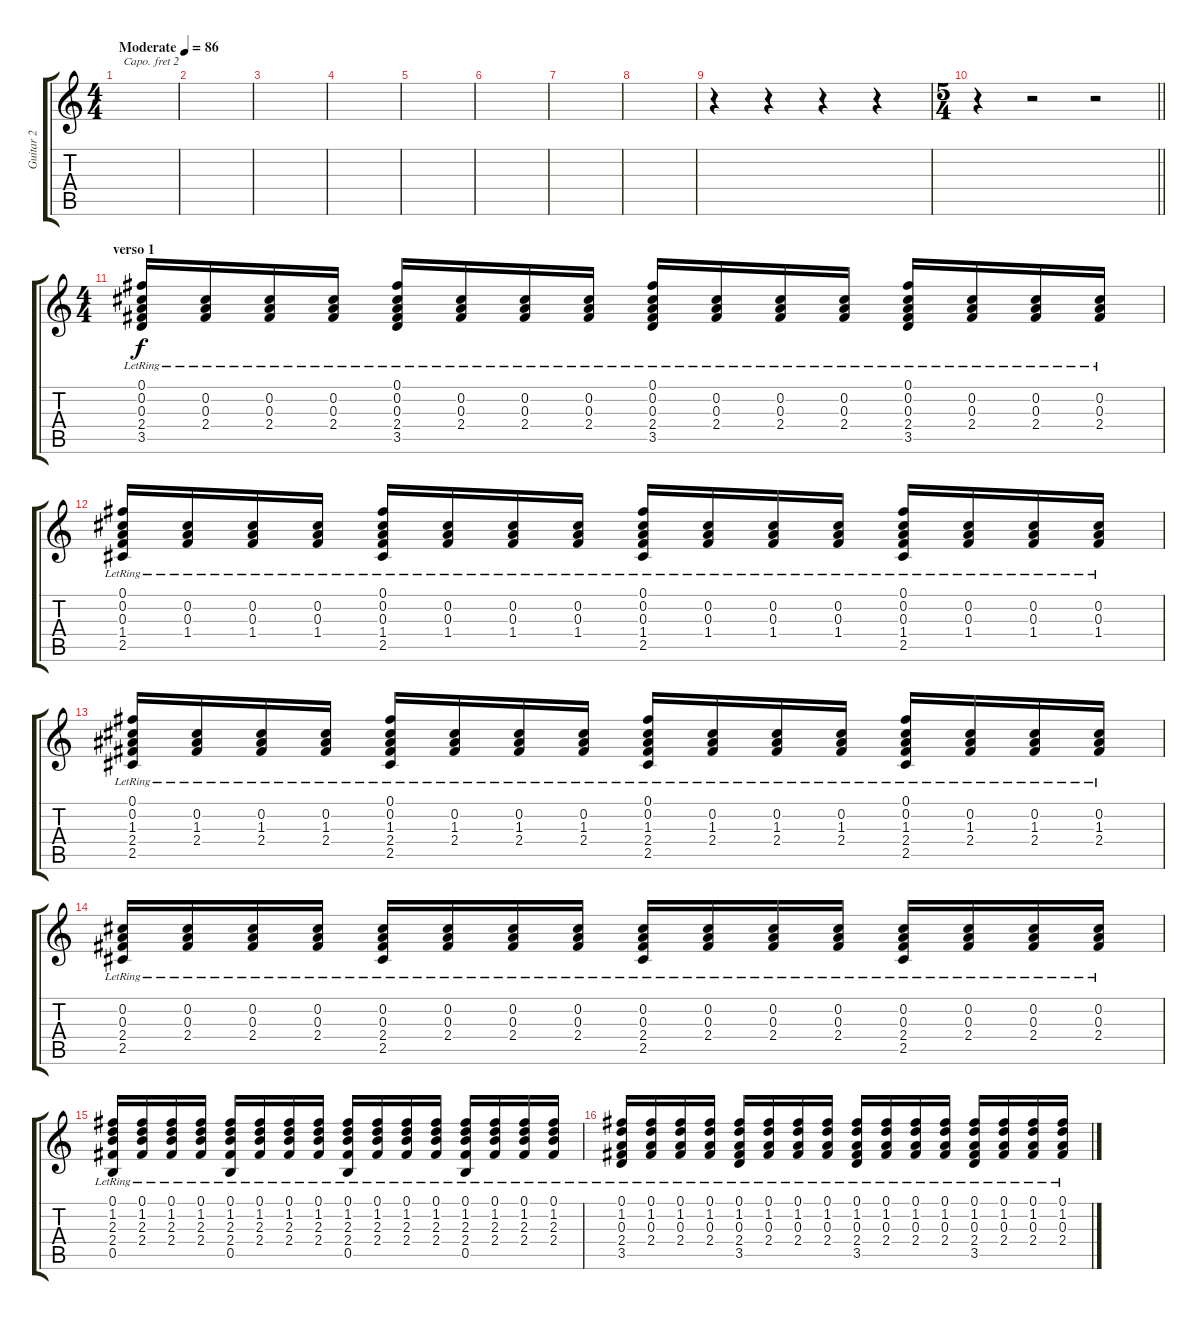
\track ("Guitar 2" "Guitar 2") {instrument acousticguitarsteel}
\staff {score tabs}
\capo 2
\tuning (E4 B3 G3 D3 A2 E2) {hide}
\ts (4 4)
\tempo (86 "Moderate")
\clef g2
\ks c
|
|
|
|
|
|
|
|
r.4 r.4 r.4 r.4 |
\ts (5 4)
\barLineRight lightlight
r.4 r.2 r.2 |
\ts (4 4)
\section ("" "verso 1")
(0.1{lr} 0.2{lr} 0.3{lr} 2.4{lr} 3.5{lr}).16 (0.2{lr} 0.3{lr} 2.4{lr}).16 (0.2{lr} 0.3{lr} 2.4{lr}).16 (0.2{lr} 0.3{lr} 2.4{lr}).16 (0.1{lr} 0.2{lr} 0.3{lr} 2.4{lr} 3.5{lr}).16 (0.2{lr} 0.3{lr} 2.4{lr}).16 (0.2{lr} 0.3{lr} 2.4{lr}).16 (0.2{lr} 0.3{lr} 2.4{lr}).16 (0.1{lr} 0.2{lr} 0.3{lr} 2.4{lr} 3.5{lr}).16 (0.2{lr} 0.3{lr} 2.4{lr}).16 (0.2{lr} 0.3{lr} 2.4{lr}).16 (0.2{lr} 0.3{lr} 2.4{lr}).16 (0.1{lr} 0.2{lr} 0.3{lr} 2.4{lr} 3.5{lr}).16 (0.2{lr} 0.3{lr} 2.4{lr}).16 (0.2{lr} 0.3{lr} 2.4{lr}).16 (0.2{lr} 0.3{lr} 2.4{lr}).16 |
(0.1{lr} 0.2{lr} 0.3{lr} 1.4{lr} 2.5{lr}).16 (0.2{lr} 0.3{lr} 1.4{lr}).16 (0.2{lr} 0.3{lr} 1.4{lr}).16 (0.2{lr} 0.3{lr} 1.4{lr}).16 (0.1{lr} 0.2{lr} 0.3{lr} 1.4{lr} 2.5{lr}).16 (0.2{lr} 0.3{lr} 1.4{lr}).16 (0.2{lr} 0.3{lr} 1.4{lr}).16 (0.2{lr} 0.3{lr} 1.4{lr}).16 (0.1{lr} 0.2{lr} 0.3{lr} 1.4{lr} 2.5{lr}).16 (0.2{lr} 0.3{lr} 1.4{lr}).16 (0.2{lr} 0.3{lr} 1.4{lr}).16 (0.2{lr} 0.3{lr} 1.4{lr}).16 (0.1{lr} 0.2{lr} 0.3{lr} 1.4{lr} 2.5{lr}).16 (0.2{lr} 0.3{lr} 1.4{lr}).16 (0.2{lr} 0.3{lr} 1.4{lr}).16 (0.2{lr} 0.3{lr} 1.4{lr}).16 |
(0.1{lr} 0.2{lr} 1.3{lr} 2.4{lr} 2.5{lr}).16 (0.2{lr} 1.3{lr} 2.4{lr}).16 (0.2{lr} 1.3{lr} 2.4{lr}).16 (0.2{lr} 1.3{lr} 2.4{lr}).16 (0.1{lr} 0.2{lr} 1.3{lr} 2.4{lr} 2.5{lr}).16 (0.2{lr} 1.3{lr} 2.4{lr}).16 (0.2{lr} 1.3{lr} 2.4{lr}).16 (0.2{lr} 1.3{lr} 2.4{lr}).16 (0.1{lr} 0.2{lr} 1.3{lr} 2.4{lr} 2.5{lr}).16 (0.2{lr} 1.3{lr} 2.4{lr}).16 (0.2{lr} 1.3{lr} 2.4{lr}).16 (0.2{lr} 1.3{lr} 2.4{lr}).16 (0.1{lr} 0.2{lr} 1.3{lr} 2.4{lr} 2.5{lr}).16 (0.2{lr} 1.3{lr} 2.4{lr}).16 (0.2{lr} 1.3{lr} 2.4{lr}).16 (0.2{lr} 1.3{lr} 2.4{lr}).16 |
(0.2{lr} 0.3{lr} 2.4{lr} 2.5{lr}).16 (0.2{lr} 0.3{lr} 2.4{lr}).16 (0.2{lr} 0.3{lr} 2.4{lr}).16 (0.2{lr} 0.3{lr} 2.4{lr}).16 (0.2{lr} 0.3{lr} 2.4{lr} 2.5{lr}).16 (0.2{lr} 0.3{lr} 2.4{lr}).16 (0.2{lr} 0.3{lr} 2.4{lr}).16 (0.2{lr} 0.3{lr} 2.4{lr}).16 (0.2{lr} 0.3{lr} 2.4{lr} 2.5{lr}).16 (0.2{lr} 0.3{lr} 2.4{lr}).16 (0.2{lr} 0.3{lr} 2.4{lr}).16 (0.2{lr} 0.3{lr} 2.4{lr}).16 (0.2{lr} 0.3{lr} 2.4{lr} 2.5{lr}).16 (0.2{lr} 0.3{lr} 2.4{lr}).16 (0.2{lr} 0.3{lr} 2.4{lr}).16 (0.2{lr} 0.3{lr} 2.4{lr}).16 |
(0.1{lr} 1.2{lr} 2.3{lr} 2.4{lr} 0.5{lr}).16 (0.1{lr} 1.2{lr} 2.3{lr} 2.4{lr}).16 (0.1{lr} 1.2{lr} 2.3{lr} 2.4{lr}).16 (0.1{lr} 1.2{lr} 2.3{lr} 2.4{lr}).16 (0.1{lr} 1.2{lr} 2.3{lr} 2.4{lr} 0.5{lr}).16 (0.1{lr} 1.2{lr} 2.3{lr} 2.4{lr}).16 (0.1{lr} 1.2{lr} 2.3{lr} 2.4{lr}).16 (0.1{lr} 1.2{lr} 2.3{lr} 2.4{lr}).16 (0.1{lr} 1.2{lr} 2.3{lr} 2.4{lr} 0.5{lr}).16 (0.1{lr} 1.2{lr} 2.3{lr} 2.4{lr}).16 (0.1{lr} 1.2{lr} 2.3{lr} 2.4{lr}).16 (0.1{lr} 1.2{lr} 2.3{lr} 2.4{lr}).16 (0.1{lr} 1.2{lr} 2.3{lr} 2.4{lr} 0.5{lr}).16 (0.1{lr} 1.2{lr} 2.3{lr} 2.4{lr}).16 (0.1{lr} 1.2{lr} 2.3{lr} 2.4{lr}).16 (0.1{lr} 1.2{lr} 2.3{lr} 2.4{lr}).16 |
(0.1{lr} 1.2{lr} 0.3{lr} 2.4{lr} 3.5{lr}).16 (0.1{lr} 1.2{lr} 0.3{lr} 2.4{lr}).16 (0.1{lr} 1.2{lr} 0.3{lr} 2.4{lr}).16 (0.1{lr} 1.2{lr} 0.3{lr} 2.4{lr}).16 (0.1{lr} 1.2{lr} 0.3{lr} 2.4{lr} 3.5{lr}).16 (0.1{lr} 1.2{lr} 0.3{lr} 2.4{lr}).16 (0.1{lr} 1.2{lr} 0.3{lr} 2.4{lr}).16 (0.1{lr} 1.2{lr} 0.3{lr} 2.4{lr}).16 (0.1{lr} 1.2{lr} 0.3{lr} 2.4{lr} 3.5{lr}).16 (0.1{lr} 1.2{lr} 0.3{lr} 2.4{lr}).16 (0.1{lr} 1.2{lr} 0.3{lr} 2.4{lr}).16 (0.1{lr} 1.2{lr} 0.3{lr} 2.4{lr}).16 (0.1{lr} 1.2{lr} 0.3{lr} 2.4{lr} 3.5{lr}).16 (0.1{lr} 1.2{lr} 0.3{lr} 2.4{lr}).16 (0.1{lr} 1.2{lr} 0.3{lr} 2.4{lr}).16 (0.1{lr} 1.2{lr} 0.3{lr} 2.4{lr}).16
